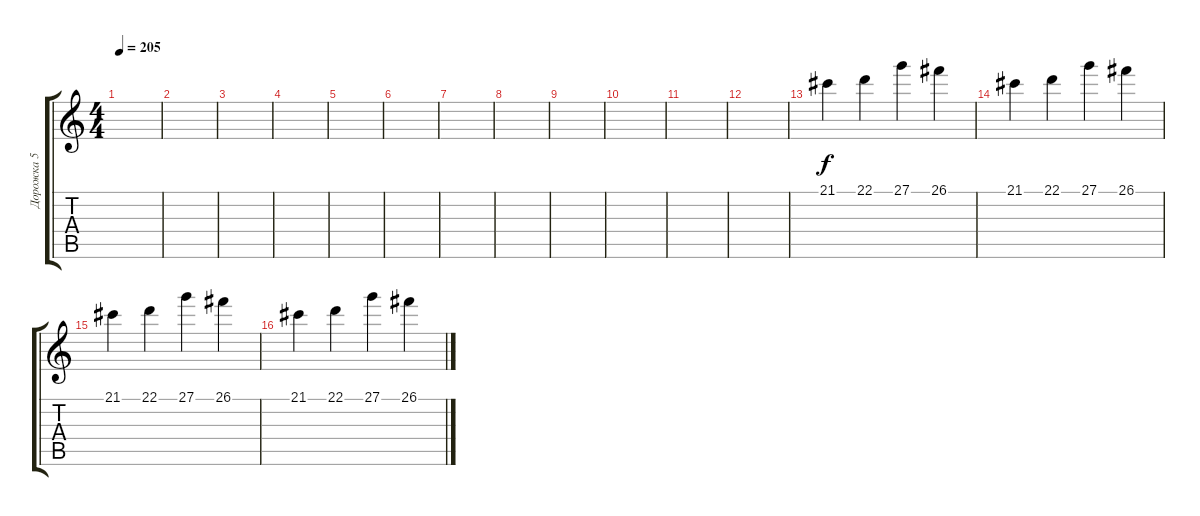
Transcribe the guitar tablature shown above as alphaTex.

\track ("Дорожка 5" "Дорожка 5") {instrument brasssection}
\staff {score tabs}
\tuning (E4 B3 G3 D3 A2 E2) {hide}
\ts (4 4)
\tempo 205
\clef g2
\ks c
|
|
|
|
|
|
|
|
|
|
|
|
21.1.4 22.1.4 27.1.4 26.1.4 |
21.1.4 22.1.4 27.1.4 26.1.4 |
21.1.4 22.1.4 27.1.4 26.1.4 |
21.1.4 22.1.4 27.1.4 26.1.4
